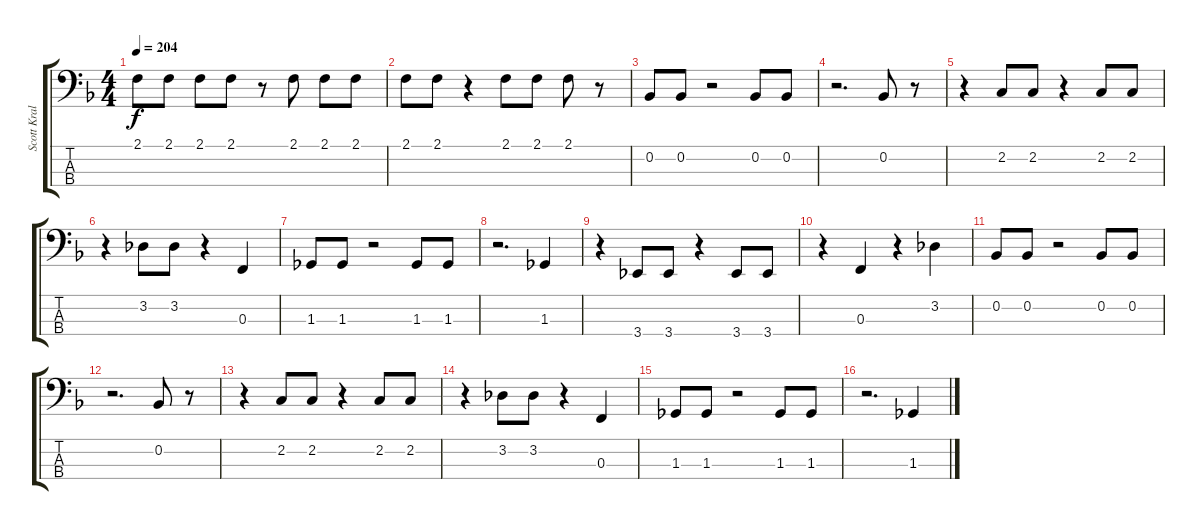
\track ("Scott Krall" "Scott Kral") {instrument electricbassfinger}
\staff {score tabs}
\tuning (Eb2 Bb1 F1 C1) {hide}
\ts (4 4)
\tempo 204
\clef f4
\ks f
2.1.8{dy f} 2.1.8 2.1.8 2.1.8 r.8 2.1.8 2.1.8 2.1.8 |
2.1.8 2.1.8 r.4 2.1.8 2.1.8 2.1.8 r.8 |
0.2.8 0.2.8 r.2 0.2.8 0.2.8 |
r.2{d} 0.2.8 r.8 |
r.4 2.2.8 2.2.8 r.4 2.2.8 2.2.8 |
r.4 3.2.8 3.2.8 r.4 0.3.4 |
1.3.8 1.3.8 r.2 1.3.8 1.3.8 |
r.2{d} 1.3.4 |
r.4 3.4.8 3.4.8 r.4 3.4.8 3.4.8 |
r.4 0.3.4 r.4 3.2.4 |
0.2.8 0.2.8 r.2 0.2.8 0.2.8 |
r.2{d} 0.2.8 r.8 |
r.4 2.2.8 2.2.8 r.4 2.2.8 2.2.8 |
r.4 3.2.8 3.2.8 r.4 0.3.4 |
1.3.8 1.3.8 r.2 1.3.8 1.3.8 |
r.2{d} 1.3{sl}.4
